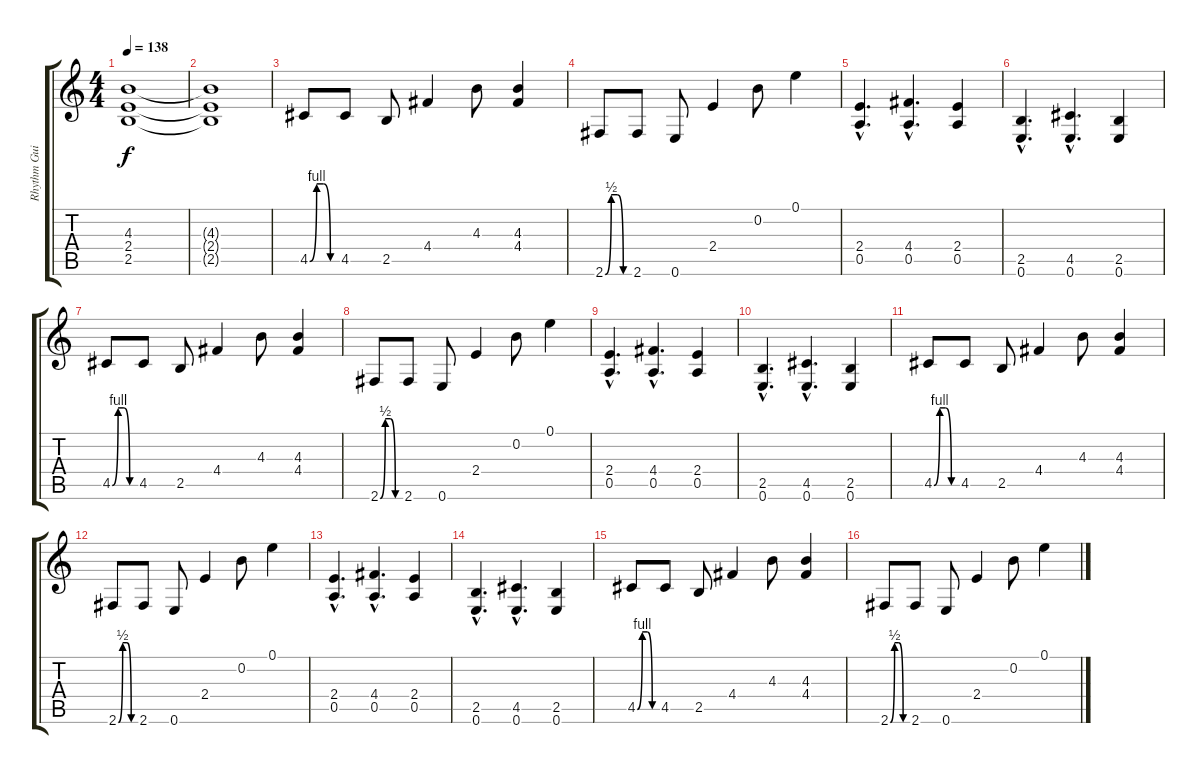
\track ("Rhythm Guitar II" "Rhythm Gui") {instrument distortionguitar}
\staff {score tabs}
\tuning (E4 B3 G3 D3 A2 E2) {hide}
\ts (4 4)
\tempo 138
\clef g2
\ks c
(4.3 2.4 2.5).1{dy f} |
(4.3{t} 2.4{t} 2.5{t}).1 |
4.5{be (custom 0 0 15 4 30 4 45 0 60 0)}.8 4.5.8 2.5.8 4.4.4 4.3.8 (4.3 4.4).4 |
2.6{be (custom 0 0 15 2 30 2 45 0 60 0)}.8 2.6.8 0.6.8 2.4.4 0.2.8 0.1.4 |
(2.4{hac} 0.5{hac}).4{d} (4.4{hac} 0.5{hac}).4{d} (2.4 0.5).4 |
(2.5{hac} 0.6{hac}).4{d} (4.5{hac} 0.6{hac}).4{d} (2.5 0.6).4 |
4.5{be (custom 0 0 15 4 30 4 45 0 60 0)}.8 4.5.8 2.5.8 4.4.4 4.3.8 (4.3 4.4).4 |
2.6{be (custom 0 0 15 2 30 2 45 0 60 0)}.8 2.6.8 0.6.8 2.4.4 0.2.8 0.1.4 |
(2.4{hac} 0.5{hac}).4{d} (4.4{hac} 0.5{hac}).4{d} (2.4 0.5).4 |
(2.5{hac} 0.6{hac}).4{d} (4.5{hac} 0.6{hac}).4{d} (2.5 0.6).4 |
4.5{be (custom 0 0 15 4 30 4 45 0 60 0)}.8 4.5.8 2.5.8 4.4.4 4.3.8 (4.3 4.4).4 |
2.6{be (custom 0 0 15 2 30 2 45 0 60 0)}.8 2.6.8 0.6.8 2.4.4 0.2.8 0.1.4 |
(2.4{hac} 0.5{hac}).4{d} (4.4{hac} 0.5{hac}).4{d} (2.4 0.5).4 |
(2.5{hac} 0.6{hac}).4{d} (4.5{hac} 0.6{hac}).4{d} (2.5 0.6).4 |
4.5{be (custom 0 0 15 4 30 4 45 0 60 0)}.8 4.5.8 2.5.8 4.4.4 4.3.8 (4.3 4.4).4 |
2.6{be (custom 0 0 15 2 30 2 45 0 60 0)}.8 2.6.8 0.6.8 2.4.4 0.2.8 0.1.4
